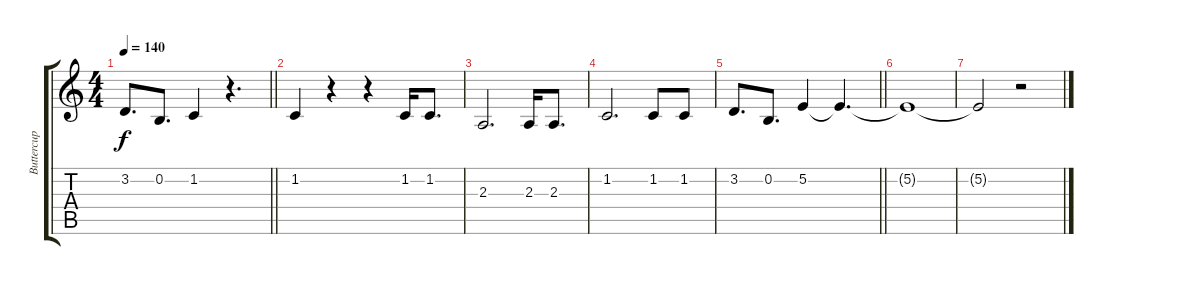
\track ("Buttercup vocal" "Buttercup ") {instrument oboe}
\staff {score tabs}
\tuning (E4 B3 G3 D3 A2 E2) {hide}
\ts (4 4)
\tempo 140
\clef g2
\barLineRight lightlight
\ks c
3.2.8{d dy f} 0.2.8{d} 1.2.4 r.4{d} |
1.2.4 r.4 r.4 1.2.16 1.2.8{d} |
2.3.2{d} 2.3.16 2.3.8{d} |
1.2.2{d} 1.2.8 1.2.8 |
\barLineRight lightlight
3.2.8{d} 0.2.8{d} 5.2.4 5.2{t}.4{d} |
5.2{t}.1 |
5.2{t}.2 r.2
